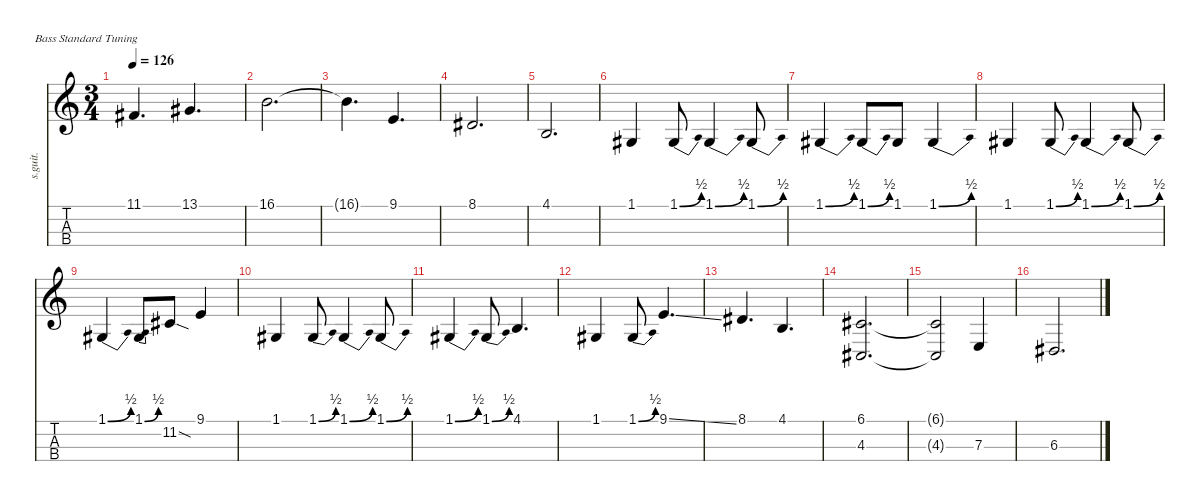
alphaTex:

\defaultSystemsLayout 4
\hideDynamics
\bracketExtendMode nobrackets
\track ("Bass" "s.guit.") {instrument electricbassfinger}
\staff {score tabs}
\tuning (G2 D2 A1 E1)
\ts (3 4)
\tempo 126
\clef g2
\ks c
11.1{acc #}.4{d lyrics (0 "") lyrics (1 "") lyrics (2 "") lyrics (3 "") lyrics (4 "") dy mf} 13.1{acc #}.4{d lyrics (0 "") lyrics (1 "") lyrics (2 "") lyrics (3 "") lyrics (4 "")} |
16.1.2{d lyrics (0 "") lyrics (1 "") lyrics (2 "") lyrics (3 "") lyrics (4 "")} |
16.1{t}.4{d lyrics (0 "") lyrics (1 "") lyrics (2 "") lyrics (3 "") lyrics (4 "")} 9.1.4{d lyrics (0 "") lyrics (1 "") lyrics (2 "") lyrics (3 "") lyrics (4 "")} |
8.1{acc #}.2{d lyrics (0 "") lyrics (1 "") lyrics (2 "") lyrics (3 "") lyrics (4 "")} |
4.1.2{d lyrics (0 "") lyrics (1 "") lyrics (2 "") lyrics (3 "") lyrics (4 "")} |
1.1{acc #}.4{lyrics (0 "") lyrics (1 "") lyrics (2 "") lyrics (3 "") lyrics (4 "")} 1.1{be (bend 0 0 15 2) acc #}.8{lyrics (0 "") lyrics (1 "") lyrics (2 "") lyrics (3 "") lyrics (4 "")} 1.1{be (bend 0 0 15 2) acc #}.4{lyrics (0 "") lyrics (1 "") lyrics (2 "") lyrics (3 "") lyrics (4 "")} 1.1{be (bend 0 0 15 2) acc #}.8{lyrics (0 "") lyrics (1 "") lyrics (2 "") lyrics (3 "") lyrics (4 "")} |
1.1{be (bend 0 0 15 2) acc #}.4{lyrics (0 "") lyrics (1 "") lyrics (2 "") lyrics (3 "") lyrics (4 "")} 1.1{be (bend 0 0 15 2) acc #}.8{lyrics (0 "") lyrics (1 "") lyrics (2 "") lyrics (3 "") lyrics (4 "")} 1.1{acc #}.8{lyrics (0 "") lyrics (1 "") lyrics (2 "") lyrics (3 "") lyrics (4 "")} 1.1{be (bend 0 0 15 2) acc #}.4{lyrics (0 "") lyrics (1 "") lyrics (2 "") lyrics (3 "") lyrics (4 "")} |
1.1{acc #}.4{lyrics (0 "") lyrics (1 "") lyrics (2 "") lyrics (3 "") lyrics (4 "")} 1.1{be (bend 0 0 15 2) acc #}.8{lyrics (0 "") lyrics (1 "") lyrics (2 "") lyrics (3 "") lyrics (4 "")} 1.1{be (bend 0 0 15 2) acc #}.4{lyrics (0 "") lyrics (1 "") lyrics (2 "") lyrics (3 "") lyrics (4 "")} 1.1{be (bend 0 0 15 2) acc #}.8{lyrics (0 "") lyrics (1 "") lyrics (2 "") lyrics (3 "") lyrics (4 "")} |
1.1{be (bend 0 0 15 2) acc #}.4{lyrics (0 "") lyrics (1 "") lyrics (2 "") lyrics (3 "") lyrics (4 "")} 1.1{be (bend 0 0 15 2) acc #}.8{lyrics (0 "") lyrics (1 "") lyrics (2 "") lyrics (3 "") lyrics (4 "")} 11.2{sod acc #}.8{lyrics (0 "") lyrics (1 "") lyrics (2 "") lyrics (3 "") lyrics (4 "")} 9.1.4{lyrics (0 "") lyrics (1 "") lyrics (2 "") lyrics (3 "") lyrics (4 "")} |
1.1{acc #}.4{lyrics (0 "") lyrics (1 "") lyrics (2 "") lyrics (3 "") lyrics (4 "")} 1.1{be (bend 0 0 15 2) acc #}.8{lyrics (0 "") lyrics (1 "") lyrics (2 "") lyrics (3 "") lyrics (4 "")} 1.1{be (bend 0 0 15 2) acc #}.4{lyrics (0 "") lyrics (1 "") lyrics (2 "") lyrics (3 "") lyrics (4 "")} 1.1{be (bend 0 0 15 2) acc #}.8{lyrics (0 "") lyrics (1 "") lyrics (2 "") lyrics (3 "") lyrics (4 "")} |
1.1{be (bend 0 0 15 2) acc #}.4{lyrics (0 "") lyrics (1 "") lyrics (2 "") lyrics (3 "") lyrics (4 "")} 1.1{be (bend 0 0 15 2) acc #}.8{lyrics (0 "") lyrics (1 "") lyrics (2 "") lyrics (3 "") lyrics (4 "")} 4.1.4{d lyrics (0 "") lyrics (1 "") lyrics (2 "") lyrics (3 "") lyrics (4 "")} |
1.1{acc #}.4{lyrics (0 "") lyrics (1 "") lyrics (2 "") lyrics (3 "") lyrics (4 "")} 1.1{be (bend 0 0 15 2) acc #}.8{lyrics (0 "") lyrics (1 "") lyrics (2 "") lyrics (3 "") lyrics (4 "")} 9.1{ss}.4{d lyrics (0 "") lyrics (1 "") lyrics (2 "") lyrics (3 "") lyrics (4 "")} |
8.1{acc #}.4{d lyrics (0 "") lyrics (1 "") lyrics (2 "") lyrics (3 "") lyrics (4 "")} 4.1.4{d lyrics (0 "") lyrics (1 "") lyrics (2 "") lyrics (3 "") lyrics (4 "")} |
(6.1{acc #} 4.3{acc #}).2{d lyrics (0 "") lyrics (1 "") lyrics (2 "") lyrics (3 "") lyrics (4 "")} |
(6.1{t acc #} 4.3{t acc #}).2{lyrics (0 "") lyrics (1 "") lyrics (2 "") lyrics (3 "") lyrics (4 "")} 7.3.4{lyrics (0 "") lyrics (1 "") lyrics (2 "") lyrics (3 "") lyrics (4 "")} |
6.3{acc #}.2{d lyrics (0 "") lyrics (1 "") lyrics (2 "") lyrics (3 "") lyrics (4 "")}
